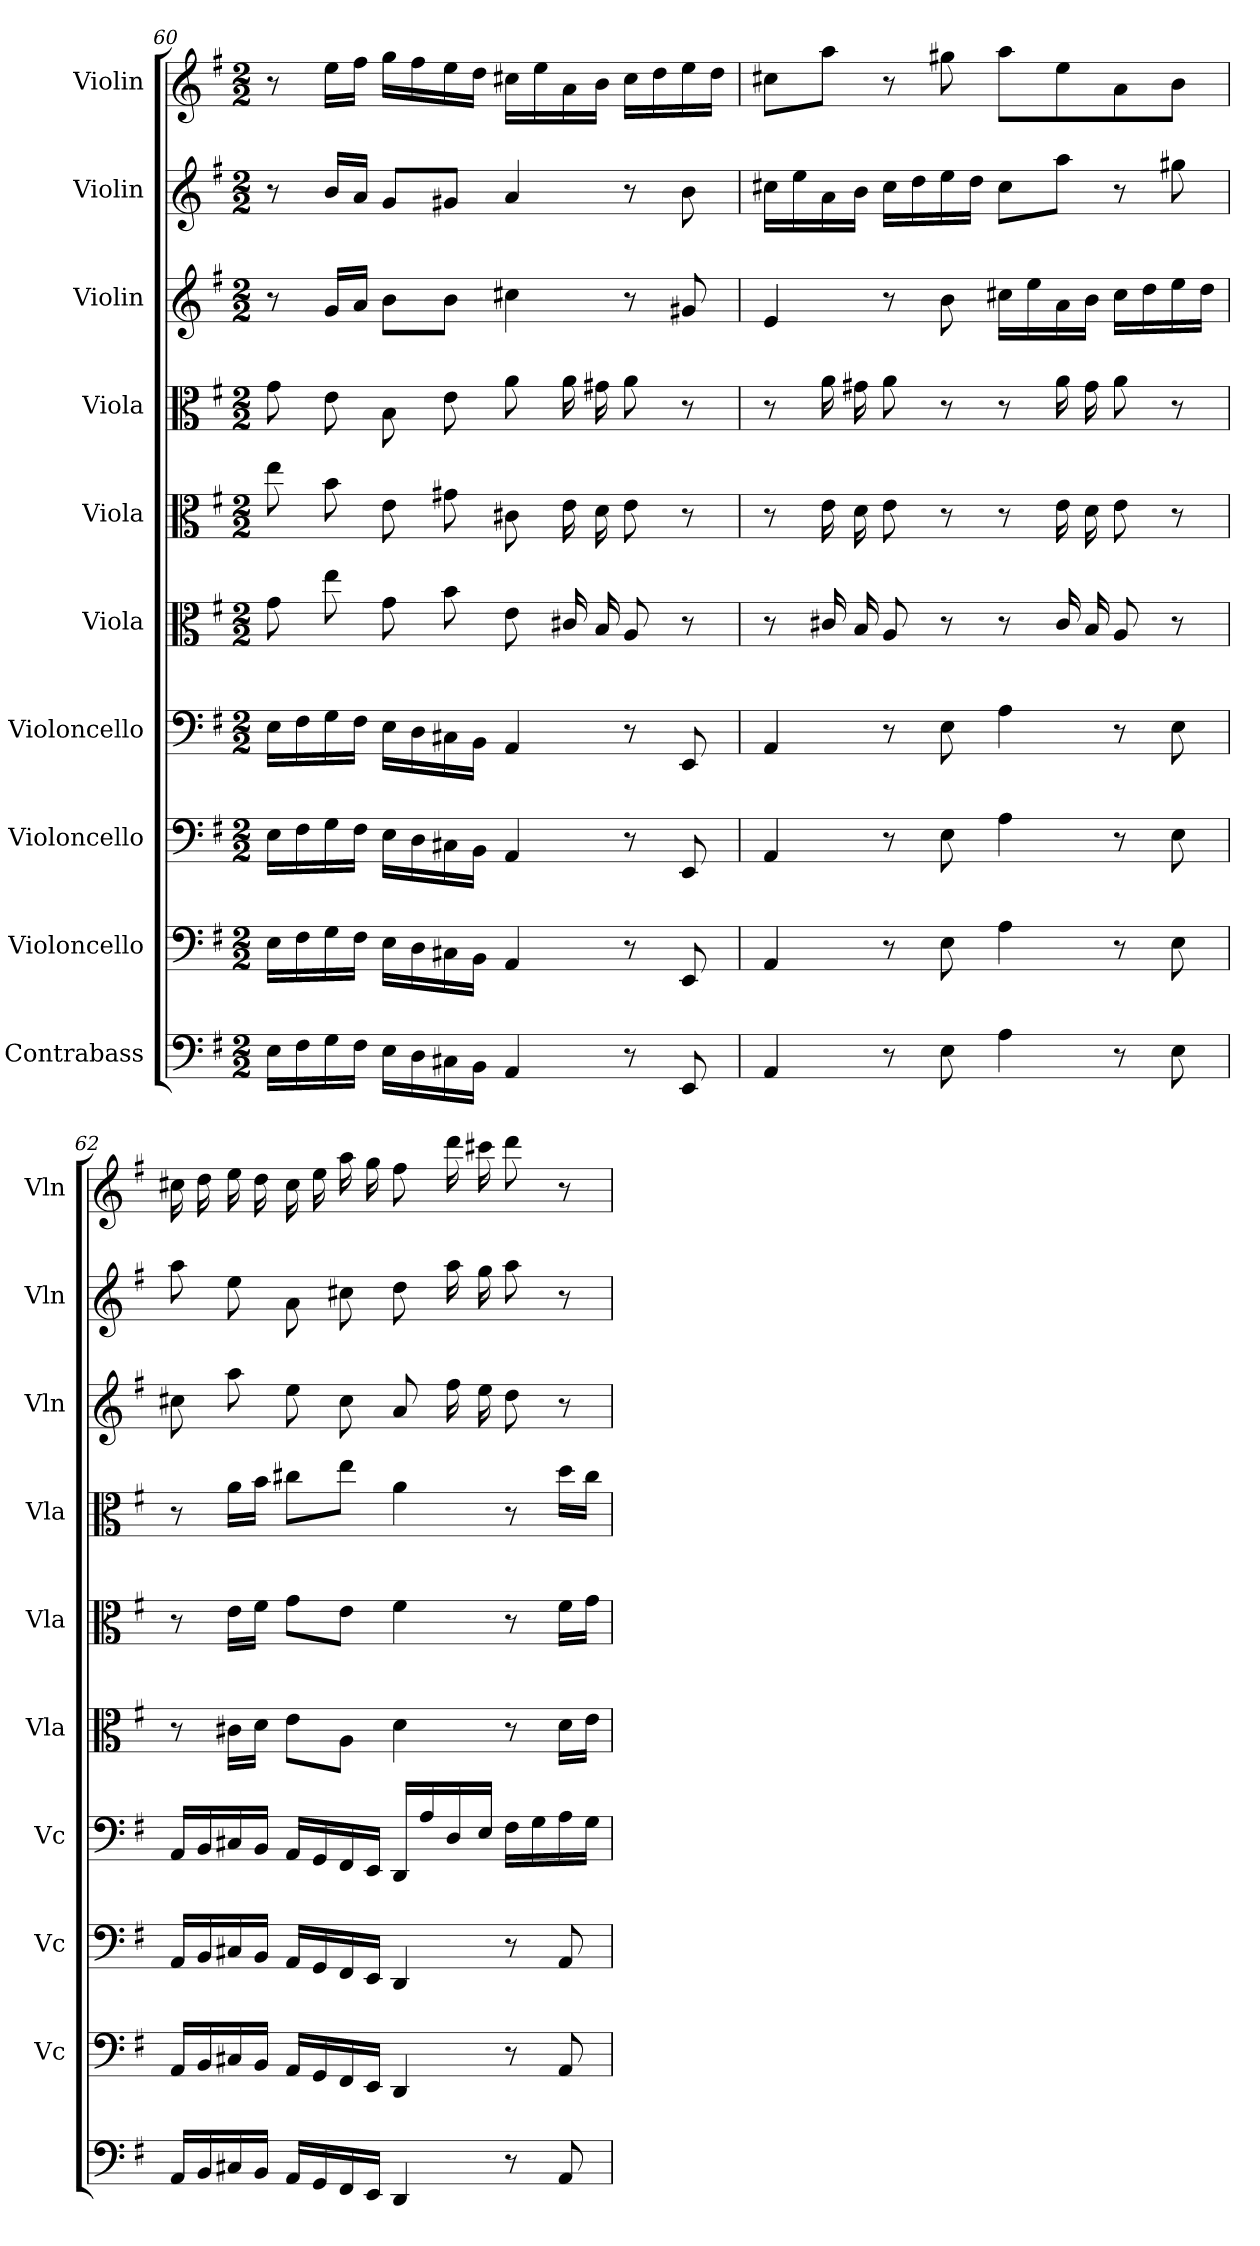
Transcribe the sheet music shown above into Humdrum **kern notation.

**kern	**kern	**kern	**kern	**kern	**kern	**kern	**kern	**kern	**kern
*part10	*part9	*part8	*part7	*part6	*part5	*part4	*part3	*part2	*part1
*staff10	*staff9	*staff8	*staff7	*staff6	*staff5	*staff4	*staff3	*staff2	*staff1
*I"Contrabass	*I"Violoncello	*I"Violoncello	*I"Violoncello	*I"Viola	*I"Viola	*I"Viola	*I"Violin	*I"Violin	*I"Violin
*	*I'Vc	*I'Vc	*I'Vc	*I'Vla	*I'Vla	*I'Vla	*I'Vln	*I'Vln	*I'Vln
*clefF4	*clefF4	*clefF4	*clefF4	*clefC3	*clefC3	*clefC3	*clefG2	*clefG2	*clefG2
*k[f#]	*k[f#]	*k[f#]	*k[f#]	*k[f#]	*k[f#]	*k[f#]	*k[f#]	*k[f#]	*k[f#]
*G:	*G:	*G:	*G:	*G:	*G:	*G:	*G:	*G:	*G:
*M2/2	*M2/2	*M2/2	*M2/2	*M2/2	*M2/2	*M2/2	*M2/2	*M2/2	*M2/2
=60	=60	=60	=60	=60	=60	=60	=60	=60	=60
16E\LL	16E\LL	16E\LL	16E\LL	8g\	8ee\	8g\	8r	8r	8r
16F#\	16F#\	16F#\	16F#\	.	.	.	.	.	.
16G\	16G\	16G\	16G\	8ee\	8b\	8e\	16g/LL	16b/LL	16ee\LL
16F#\JJ	16F#\JJ	16F#\JJ	16F#\JJ	.	.	.	16a/JJ	16a/JJ	16ff#\JJ
16E\LL	16E\LL	16E\LL	16E\LL	8g\	8e\	8B\	8b\L	8g/L	16gg\LL
16D\	16D\	16D\	16D\	.	.	.	.	.	16ff#\
16C#X\	16C#X\	16C#X\	16C#X\	8b\	8g#X\	8e\	8b\J	8g#X/J	16ee\
16BB\JJ	16BB\JJ	16BB\JJ	16BB\JJ	.	.	.	.	.	16dd\JJ
4AA/	4AA/	4AA/	4AA/	8e\	8c#X\	8a\	4cc#X\	4a/	16cc#X\LL
.	.	.	.	.	.	.	.	.	16ee\
.	.	.	.	16c#X/	16e\	16a\	.	.	16a\
.	.	.	.	16B/	16d\	16g#X\	.	.	16b\JJ
8r	8r	8r	8r	8A/	8e\	8a\	8r	8r	16cc#\LL
.	.	.	.	.	.	.	.	.	16dd\
8EE/	8EE/	8EE/	8EE/	8r	8r	8r	8g#X/	8b\	16ee\
.	.	.	.	.	.	.	.	.	16dd\JJ
=61	=61	=61	=61	=61	=61	=61	=61	=61	=61
4AA/	4AA/	4AA/	4AA/	8r	8r	8r	4e/	16cc#X\LL	8cc#X\L
.	.	.	.	.	.	.	.	16ee\	.
.	.	.	.	16c#X/	16e\	16a\	.	16a\	8aa\J
.	.	.	.	16B/	16d\	16g#X\	.	16b\JJ	.
8r	8r	8r	8r	8A/	8e\	8a\	8r	16cc#\LL	8r
.	.	.	.	.	.	.	.	16dd\	.
8E\	8E\	8E\	8E\	8r	8r	8r	8b\	16ee\	8gg#X\
.	.	.	.	.	.	.	.	16dd\JJ	.
4A\	4A\	4A\	4A\	8r	8r	8r	16cc#X\LL	8cc#\L	8aa\L
.	.	.	.	.	.	.	16ee\	.	.
.	.	.	.	16c#/	16e\	16a\	16a\	8aa\J	8ee\
.	.	.	.	16B/	16d\	16g#\	16b\JJ	.	.
8r	8r	8r	8r	8A/	8e\	8a\	16cc#\LL	8r	8a\
.	.	.	.	.	.	.	16dd\	.	.
8E\	8E\	8E\	8E\	8r	8r	8r	16ee\	8gg#X\	8b\J
.	.	.	.	.	.	.	16dd\JJ	.	.
=62	=62	=62	=62	=62	=62	=62	=62	=62	=62
16AA/LL	16AA/LL	16AA/LL	16AA/LL	8r	8r	8r	8cc#X\	8aa\	16cc#X\
16BB/	16BB/	16BB/	16BB/	.	.	.	.	.	16dd\
16C#X/	16C#X/	16C#X/	16C#X/	16c#X\LL	16e\LL	16a\LL	8aa\	8ee\	16ee\
16BB/JJ	16BB/JJ	16BB/JJ	16BB/JJ	16d\JJ	16f#\JJ	16b\JJ	.	.	16dd\
16AA/LL	16AA/LL	16AA/LL	16AA/LL	8e\L	8g\L	8cc#X\L	8ee\	8a\	16cc#\
16GG/	16GG/	16GG/	16GG/	.	.	.	.	.	16ee\
16FF#/	16FF#/	16FF#/	16FF#/	8A\J	8e\J	8ee\J	8cc#\	8cc#X\	16aa\
16EE/JJ	16EE/JJ	16EE/JJ	16EE/JJ	.	.	.	.	.	16gg\
4DD/	4DD/	4DD/	16DD/LL	4d\	4f#\	4a\	8a/	8dd\	8ff#\
.	.	.	16A/	.	.	.	.	.	.
.	.	.	16D/	.	.	.	16ff#\	16aa\	16ddd\
.	.	.	16E/JJ	.	.	.	16ee\	16gg\	16ccc#X\
8r	8r	8r	16F#\LL	8r	8r	8r	8dd\	8aa\	8ddd\
.	.	.	16G\	.	.	.	.	.	.
8AA/	8AA/	8AA/	16A\	16d\LL	16f#\LL	16dd\LL	8r	8r	8r
.	.	.	16G\JJ	16e\JJ	16g\JJ	16cc#\JJ	.	.	.
=	=	=	=	=	=	=	=	=	=
*-	*-	*-	*-	*-	*-	*-	*-	*-	*-
